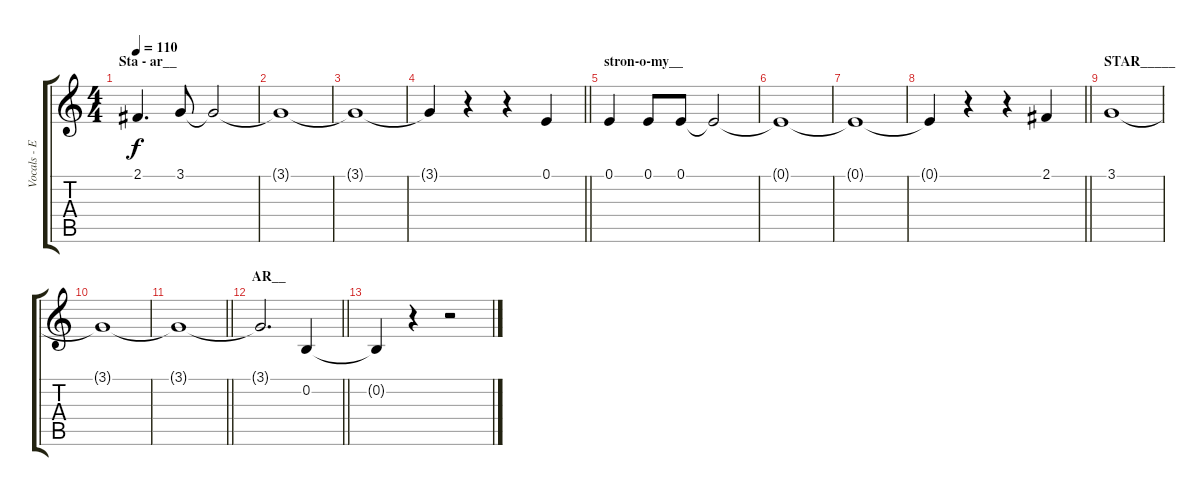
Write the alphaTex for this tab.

\track ("Vocals - Eric" "Vocals - E") {instrument flute}
\staff {score tabs}
\tuning (E4 B3 G3 D3 A2 E2) {hide}
\ts (4 4)
\section ("" "Sta - ar__")
\tempo 110
\clef g2
\ks c
2.1.4{d dy f} 3.1.8 3.1{t}.2 |
3.1{t}.1 |
3.1{t}.1 |
\barLineRight lightlight
3.1{t}.4 r.4 r.4 0.1.4 |
\section ("" "stron-o-my__")
0.1.4 0.1.8 0.1.8 0.1{t}.2 |
0.1{t}.1 |
0.1{t}.1 |
\barLineRight lightlight
0.1{t}.4 r.4 r.4 2.1.4 |
\section ("" "STAR_____")
3.1.1 |
3.1{t}.1 |
\barLineRight lightlight
3.1{t}.1 |
\section ("" "AR__")
\barLineRight lightlight
3.1{t}.2{d} 0.2.4 |
0.2{t}.4 r.4 r.2
